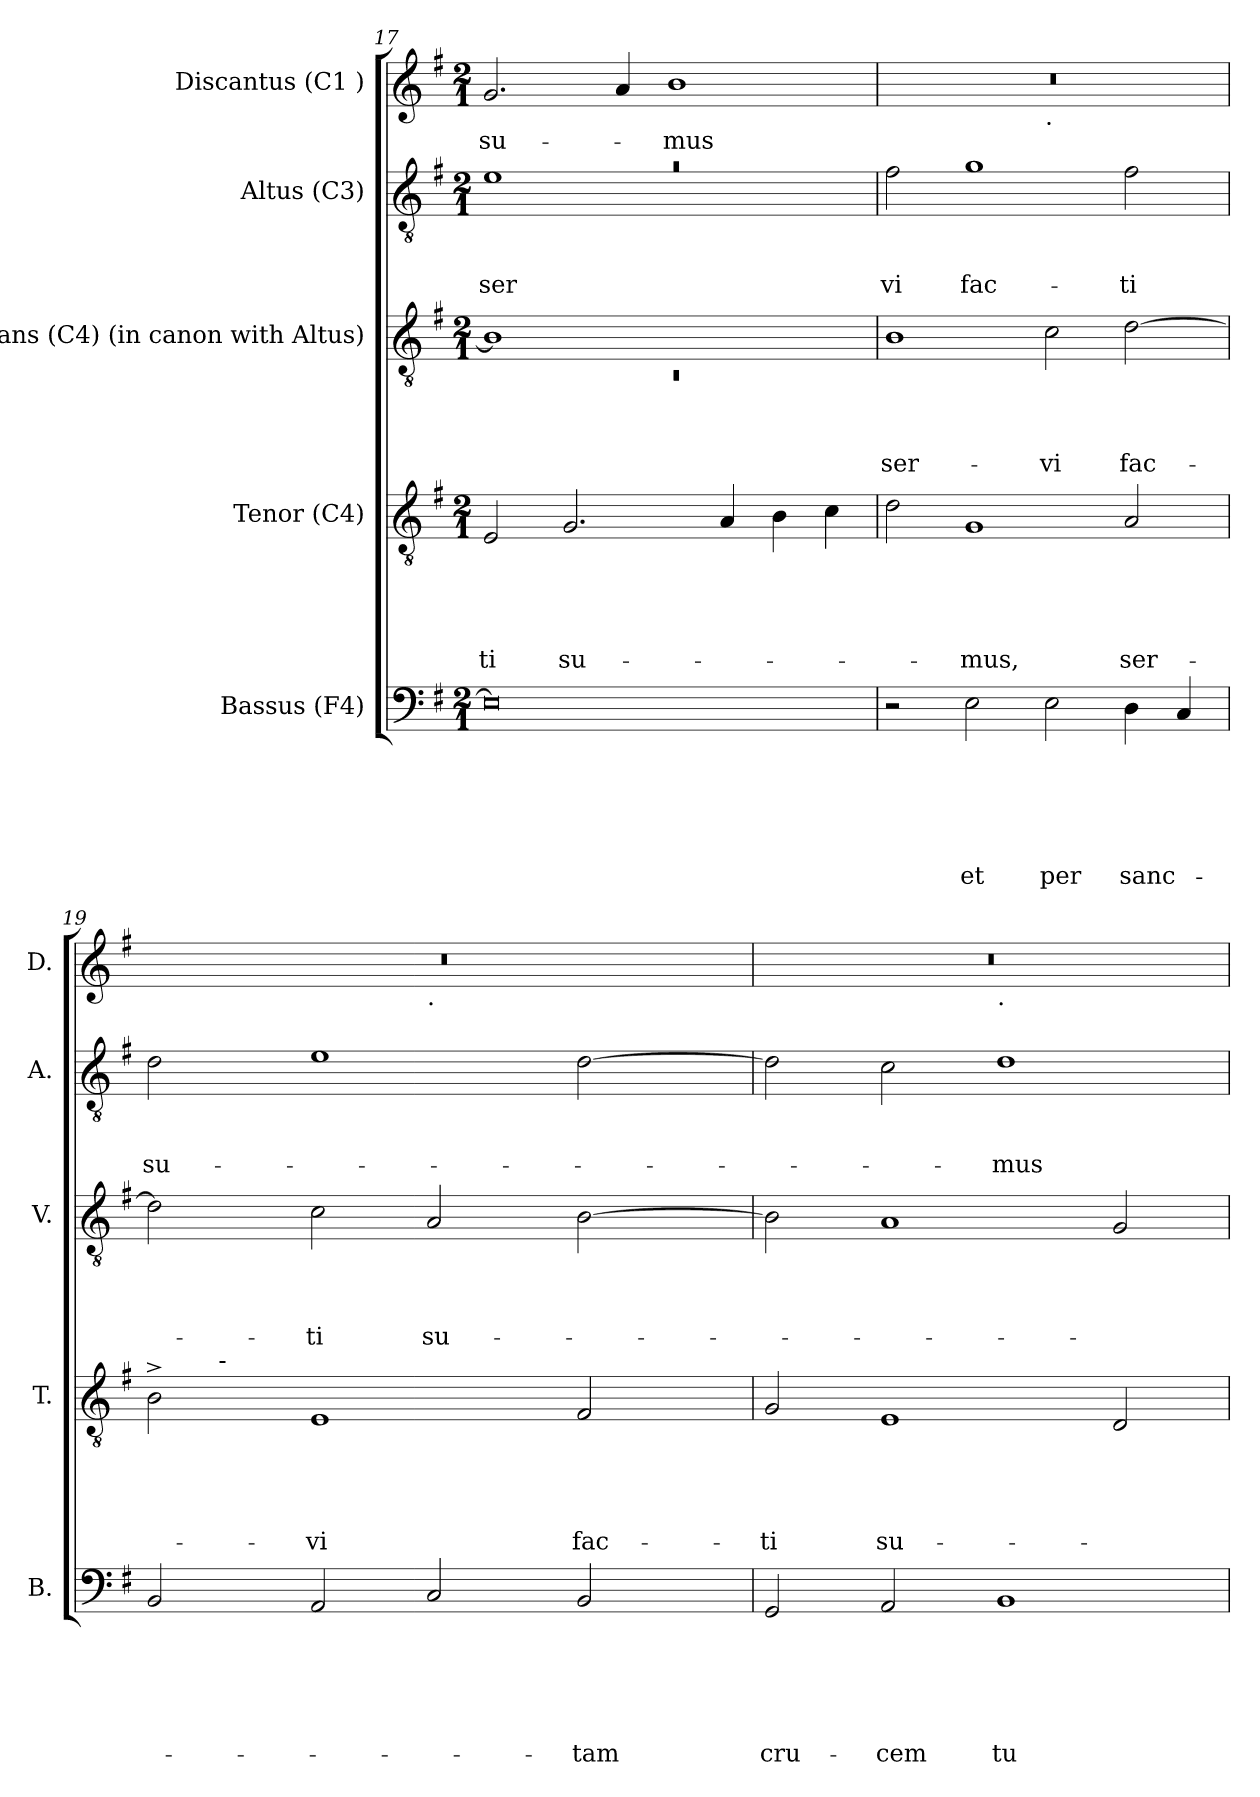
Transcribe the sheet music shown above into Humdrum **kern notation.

**kern	**text	**text	**text	**text	**text	**text	**kern	**text	**text	**text	**text	**text	**kern	**text	**text	**text	**text	**kern	**text	**text	**text	**kern	**text
*part5	*part5	*part5	*part5	*part5	*part5	*part5	*part4	*part4	*part4	*part4	*part4	*part4	*part3	*part3	*part3	*part3	*part3	*part2	*part2	*part2	*part2	*part1	*part1
*staff5	*staff5	*staff5	*staff5	*staff5	*staff5	*staff5	*staff4	*staff4	*staff4	*staff4	*staff4	*staff4	*staff3	*staff3	*staff3	*staff3	*staff3	*staff2	*staff2	*staff2	*staff2	*staff1	*staff1
*I"Bassus (F4)	*	*	*	*	*	*	*I"Tenor (C4)	*	*	*	*	*	*I"Vagans (C4) (in canon with Altus)	*	*	*	*	*I"Altus (C3)	*	*	*	*I"Discantus (C1 )	*
*I'B.	*	*	*	*	*	*	*I'T.	*	*	*	*	*	*I'V.	*	*	*	*	*I'A.	*	*	*	*I'D.	*
*clefF4	*	*	*	*	*	*	*clefGv2	*	*	*	*	*	*clefGv2	*	*	*	*	*clefGv2	*	*	*	*clefG2	*
*k[f#]	*	*	*	*	*	*	*k[f#]	*	*	*	*	*	*k[f#]	*	*	*	*	*k[f#]	*	*	*	*k[f#]	*
*G:	*	*	*	*	*	*	*G:	*	*	*	*	*	*G:	*	*	*	*	*G:	*	*	*	*G:	*
*M2/1	*	*	*	*	*	*	*M2/1	*	*	*	*	*	*M2/1	*	*	*	*	*M2/1	*	*	*	*M2/1	*
=17	=17	=17	=17	=17	=17	=17	=17	=17	=17	=17	=17	=17	=17	=17	=17	=17	=17	=17	=17	=17	=17	=17	=17
*	*	*	*	*	*	*	*	*	*	*	*	*	*^	*	*	*	*	*	*	*	*	*	*
!	!	!	!	!	!	!	!	!	!	!	!	!LO:LY:b	!	!LO:N:vis=1	!	!	!	!	!LO:N:vis=1	!	!	!LO:LY:b	!	!LO:LY:b
*	*	*	*	*	*	*	*	*	*	*	*	*	*	*	*	*	*	*	*^	*	*	*	*	*
0E]	.	.	.	.	.	.	2E/	.	.	.	.	-ti	1B]	0rC	.	.	.	.	0ra	1e	.	.	ser-	2.g/	su-
!	!	!	!	!	!	!	!	!	!	!	!	!LO:LY:b	!	!	!	!	!	!	!	!	!	!	!	!	!
.	.	.	.	.	.	.	2.G/	.	.	.	.	su-	.	.	.	.	.	.	.	.	.	.	.	.	.
.	.	.	.	.	.	.	.	.	.	.	.	.	.	.	.	.	.	.	.	.	.	.	.	4a/	.
!	!	!	!	!	!	!	!	!	!	!	!	!	!	!	!	!	!	!	!	!	!	!	!	!	!LO:LY:b
.	.	.	.	.	.	.	.	.	.	.	.	.	1ryy	.	.	.	.	.	.	1ryy	.	.	.	1b	-mus
.	.	.	.	.	.	.	4A/	.	.	.	.	.	.	.	.	.	.	.	.	.	.	.	.	.	.
.	.	.	.	.	.	.	4B\	.	.	.	.	.	.	.	.	.	.	.	.	.	.	.	.	.	.
.	.	.	.	.	.	.	4c\	.	.	.	.	.	.	.	.	.	.	.	.	.	.	.	.	.	.
*	*	*	*	*	*	*	*	*	*	*	*	*	*v	*v	*	*	*	*	*	*	*	*	*	*	*
*	*	*	*	*	*	*	*	*	*	*	*	*	*	*	*	*	*	*v	*v	*	*	*	*	*
=18	=18	=18	=18	=18	=18	=18	=18	=18	=18	=18	=18	=18	=18	=18	=18	=18	=18	=18	=18	=18	=18	=18	=18
!	!	!	!	!	!	!	!	!	!	!	!	!	!	!	!	!	!LO:LY:b	!	!	!	!LO:LY:b	!	!
*	*	*	*	*	*	*	*	*	*	*	*	*	*	*	*	*	*	*	*	*	*	*^	*
2r	.	.	.	.	.	.	2d\	.	.	.	.	.	1B	.	.	.	ser-	2f#\	.	.	-vi	0r	1ryy	.
!	!	!	!	!	!	!LO:LY:b	!	!	!	!	!	!LO:LY:b	!	!	!	!	!	!	!	!	!LO:LY:b	!	!	!
2E\	.	.	.	.	.	et	1G	.	.	.	.	-mus,	.	.	.	.	.	1g	.	.	fac-	.	.	.
!	!	!	!	!	!	!	!	!	!	!	!	!	!	!	!	!	!	!	!	!	!	!	!LO:TX:b:t=.	!
!	!	!	!	!	!	!LO:LY:b	!	!	!	!	!	!	!	!	!	!	!LO:LY:b	!	!	!	!	!	!	!
2E\	.	.	.	.	.	per	.	.	.	.	.	.	2c\	.	.	.	-vi	.	.	.	.	.	1ryy	.
!	!	!	!	!	!	!LO:LY:b	!	!	!	!	!	!LO:LY:b	!	!	!	!	!LO:LY:b	!	!	!	!LO:LY:b	!	!	!
4D\	.	.	.	.	.	sanc-	2A/	.	.	.	.	ser-	[<2d\	.	.	.	fac-	2f#\	.	.	-ti	.	.	.
4C/	.	.	.	.	.	.	.	.	.	.	.	.	.	.	.	.	.	.	.	.	.	.	.	.
!!LO:LB:g=z	!!
=19	=19	=19	=19	=19	=19	=19	=19	=19	=19	=19	=19	=19	=19	=19	=19	=19	=19	=19	=19	=19	=19	=19	=19	=19
!	!	!	!	!	!	!	!	!	!	!	!	!	!	!	!	!	!	!	!	!	!LO:LY:b	!	!	!
*	*	*	*	*	*	*	*^	*	*	*	*	*	*	*	*	*	*	*	*	*	*	*	*	*
2BB/	.	.	.	.	.	.	2B^>\	8ryy	.	.	.	.	.	2d\]	.	.	.	.	2d\	.	.	su-	0r	1ryy	.
.	.	.	.	.	.	.	.	32ryy	.	.	.	.	.	.	.	.	.	.	.	.	.	.	.	.	.
!	!	!	!	!	!	!	!	!LO:TX:a:t=-	!	!	!	!	!	!	!	!	!	!	!	!	!	!	!	!	!
.	.	.	.	.	.	.	.	1ryy	.	.	.	.	.	.	.	.	.	.	.	.	.	.	.	.	.
!	!	!	!	!	!	!	!	!	!	!	!	!	!LO:LY:b	!	!	!	!	!LO:LY:b	!	!	!	!	!	!	!
2AA/	.	.	.	.	.	.	1E	.	.	.	.	.	-vi	2c\	.	.	.	-ti	1e	.	.	.	.	.	.
!	!	!	!	!	!	!	!	!	!	!	!	!	!	!	!	!	!	!	!	!	!	!	!	!LO:TX:b:t=.	!
!	!	!	!	!	!	!	!	!	!	!	!	!	!	!	!	!	!	!LO:LY:b	!	!	!	!	!	!	!
2C/	.	.	.	.	.	.	.	.	.	.	.	.	.	2A/	.	.	.	su-	.	.	.	.	.	1ryy	.
.	.	.	.	.	.	.	.	2ryy	.	.	.	.	.	.	.	.	.	.	.	.	.	.	.	.	.
!	!	!	!	!	!	!LO:LY:b	!	!	!	!	!	!	!LO:LY:b	!	!	!	!	!	!	!	!	!	!	!	!
2BB/	.	.	.	.	.	-tam	2F#/	.	.	.	.	.	fac-	[>2B\	.	.	.	.	[>2d\	.	.	.	.	.	.
.	.	.	.	.	.	.	.	4ryy	.	.	.	.	.	.	.	.	.	.	.	.	.	.	.	.	.
.	.	.	.	.	.	.	.	16.ryy	.	.	.	.	.	.	.	.	.	.	.	.	.	.	.	.	.
=20	=20	=20	=20	=20	=20	=20	=20	=20	=20	=20	=20	=20	=20	=20	=20	=20	=20	=20	=20	=20	=20	=20	=20	=20	=20
!	!	!	!	!	!	!LO:LY:b	!	!	!	!	!	!	!LO:LY:b	!	!	!	!	!	!	!	!	!	!	!	!
*	*	*	*	*	*	*	*v	*v	*	*	*	*	*	*	*	*	*	*	*	*	*	*	*	*	*
2GG/	.	.	.	.	.	cru-	2G/	.	.	.	.	-ti	2B\]	.	.	.	.	2d\]	.	.	.	0r	1ryy	.
!	!	!	!	!	!	!LO:LY:b	!	!	!	!	!	!LO:LY:b	!	!	!	!	!	!	!	!	!	!	!	!
2AA/	.	.	.	.	.	-cem	1E	.	.	.	.	su-	1A	.	.	.	.	2c\	.	.	.	.	.	.
!	!	!	!	!	!	!	!	!	!	!	!	!	!	!	!	!	!	!	!	!	!	!	!LO:TX:b:t=.	!
!	!	!	!	!	!	!LO:LY:b	!	!	!	!	!	!	!	!	!	!	!	!	!	!	!LO:LY:b	!	!	!
1BB	.	.	.	.	.	tu-	.	.	.	.	.	.	.	.	.	.	.	1d	.	.	-mus	.	1ryy	.
.	.	.	.	.	.	.	2D/	.	.	.	.	.	2G/	.	.	.	.	.	.	.	.	.	.	.
*	*	*	*	*	*	*	*	*	*	*	*	*	*	*	*	*	*	*	*	*	*	*v	*v	*
=	=	=	=	=	=	=	=	=	=	=	=	=	=	=	=	=	=	=	=	=	=	=	=
*-	*-	*-	*-	*-	*-	*-	*-	*-	*-	*-	*-	*-	*-	*-	*-	*-	*-	*-	*-	*-	*-	*-	*-
